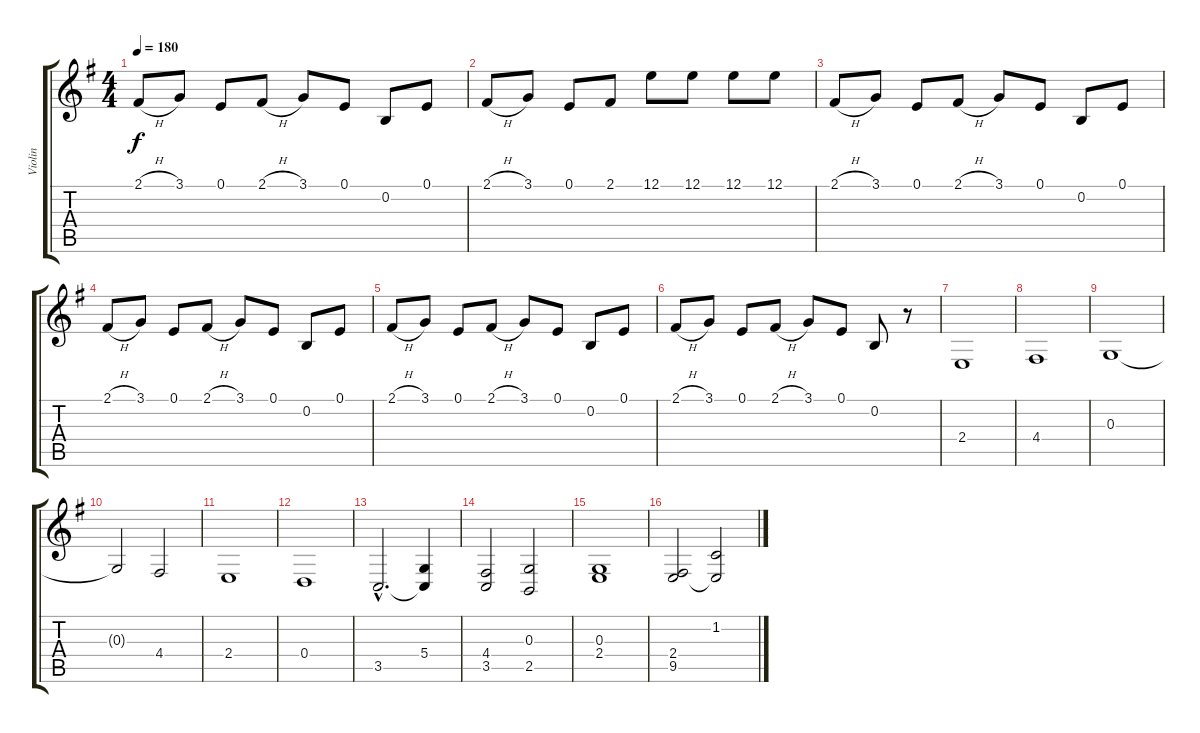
\track ("Violin" "Violin") {instrument violin}
\staff {score tabs}
\tuning (E4 B3 G3 D3 A2 E2) {hide}
\ts (4 4)
\tempo 180
\clef g2
\ks g
2.1{h}.8{dy f} 3.1.8 0.1.8 2.1{h}.8 3.1.8 0.1.8 0.2.8 0.1.8 |
2.1{h}.8 3.1.8 0.1.8 2.1.8 12.1.8 12.1.8 12.1.8 12.1.8 |
2.1{h}.8 3.1.8 0.1.8 2.1{h}.8 3.1.8 0.1.8 0.2.8 0.1.8 |
2.1{h}.8 3.1.8 0.1.8 2.1{h}.8 3.1.8 0.1.8 0.2.8 0.1.8 |
2.1{h}.8 3.1.8 0.1.8 2.1{h}.8 3.1.8 0.1.8 0.2.8 0.1.8 |
2.1{h}.8 3.1.8 0.1.8 2.1{h}.8 3.1.8 0.1.8 0.2.8 r.8 |
2.4.1 |
4.4.1 |
0.3.1 |
0.3{t}.2 4.4.2 |
2.4.1 |
0.4.1 |
3.5{hac}.2{d} (5.4 3.5{t}).4 |
(4.4 3.5).2 (0.3 2.5).2 |
(0.3 2.4).1 |
(2.4 9.5).2 (1.2 2.4{t}).2
